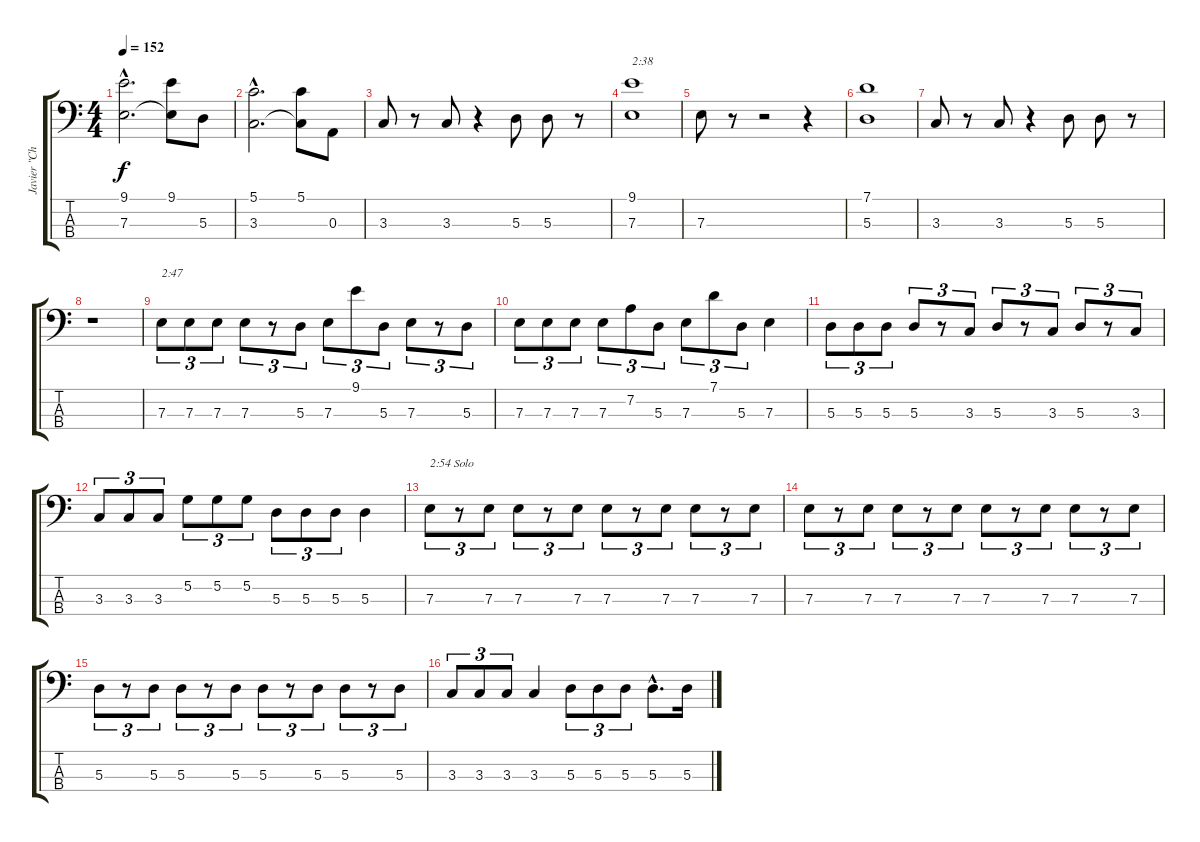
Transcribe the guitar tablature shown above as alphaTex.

\track ("Javier \"Chilly\" Alvarez" "Javier \"Ch") {instrument electricbassfinger}
\staff {score tabs}
\tuning (G2 D2 A1 E1) {hide}
\ts (4 4)
\tempo 152
\clef f4
\ks c
(9.1{hac} 7.3{hac}).2{d dy f} (9.1 7.3{t}).8 5.3.8 |
(5.1{hac} 3.3{hac}).2{d} (5.1 3.3{t}).8 0.3.8 |
3.3.8 r.8 3.3.8 r.4 5.3.8 5.3.8 r.8 |
(9.1 7.3).1{txt "2:38"} |
7.3.8 r.8 r.2 r.4 |
(7.1 5.3).1 |
3.3.8 r.8 3.3.8 r.4 5.3.8 5.3.8 r.8 |
r.1 |
7.3.8{tu (3 2) txt "2:47"} 7.3.8{tu (3 2)} 7.3.8{tu (3 2)} 7.3.8{tu (3 2)} r.8{tu (3 2)} 5.3.8{tu (3 2)} 7.3.8{tu (3 2)} 9.1.8{tu (3 2)} 5.3.8{tu (3 2)} 7.3.8{tu (3 2)} r.8{tu (3 2)} 5.3.8{tu (3 2)} |
7.3.8{tu (3 2)} 7.3.8{tu (3 2)} 7.3.8{tu (3 2)} 7.3.8{tu (3 2)} 7.2.8{tu (3 2)} 5.3.8{tu (3 2)} 7.3.8{tu (3 2)} 7.1.8{tu (3 2)} 5.3.8{tu (3 2)} 7.3.4 |
5.3.8{tu (3 2)} 5.3.8{tu (3 2)} 5.3.8{tu (3 2)} 5.3.8{tu (3 2)} r.8{tu (3 2)} 3.3.8{tu (3 2)} 5.3.8{tu (3 2)} r.8{tu (3 2)} 3.3.8{tu (3 2)} 5.3.8{tu (3 2)} r.8{tu (3 2)} 3.3.8{tu (3 2)} |
3.3.8{tu (3 2)} 3.3.8{tu (3 2)} 3.3.8{tu (3 2)} 5.2.8{tu (3 2)} 5.2.8{tu (3 2)} 5.2.8{tu (3 2)} 5.3.8{tu (3 2)} 5.3.8{tu (3 2)} 5.3.8{tu (3 2)} 5.3.4 |
7.3.8{tu (3 2) txt "2:54 Solo"} r.8{tu (3 2)} 7.3.8{tu (3 2)} 7.3.8{tu (3 2)} r.8{tu (3 2)} 7.3.8{tu (3 2)} 7.3.8{tu (3 2)} r.8{tu (3 2)} 7.3.8{tu (3 2)} 7.3.8{tu (3 2)} r.8{tu (3 2)} 7.3.8{tu (3 2)} |
7.3.8{tu (3 2)} r.8{tu (3 2)} 7.3.8{tu (3 2)} 7.3.8{tu (3 2)} r.8{tu (3 2)} 7.3.8{tu (3 2)} 7.3.8{tu (3 2)} r.8{tu (3 2)} 7.3.8{tu (3 2)} 7.3.8{tu (3 2)} r.8{tu (3 2)} 7.3.8{tu (3 2)} |
5.3.8{tu (3 2)} r.8{tu (3 2)} 5.3.8{tu (3 2)} 5.3.8{tu (3 2)} r.8{tu (3 2)} 5.3.8{tu (3 2)} 5.3.8{tu (3 2)} r.8{tu (3 2)} 5.3.8{tu (3 2)} 5.3.8{tu (3 2)} r.8{tu (3 2)} 5.3.8{tu (3 2)} |
3.3.8{tu (3 2)} 3.3.8{tu (3 2)} 3.3.8{tu (3 2)} 3.3.4 5.3.8{tu (3 2)} 5.3.8{tu (3 2)} 5.3.8{tu (3 2)} 5.3{hac}.8{d} 5.3.16
